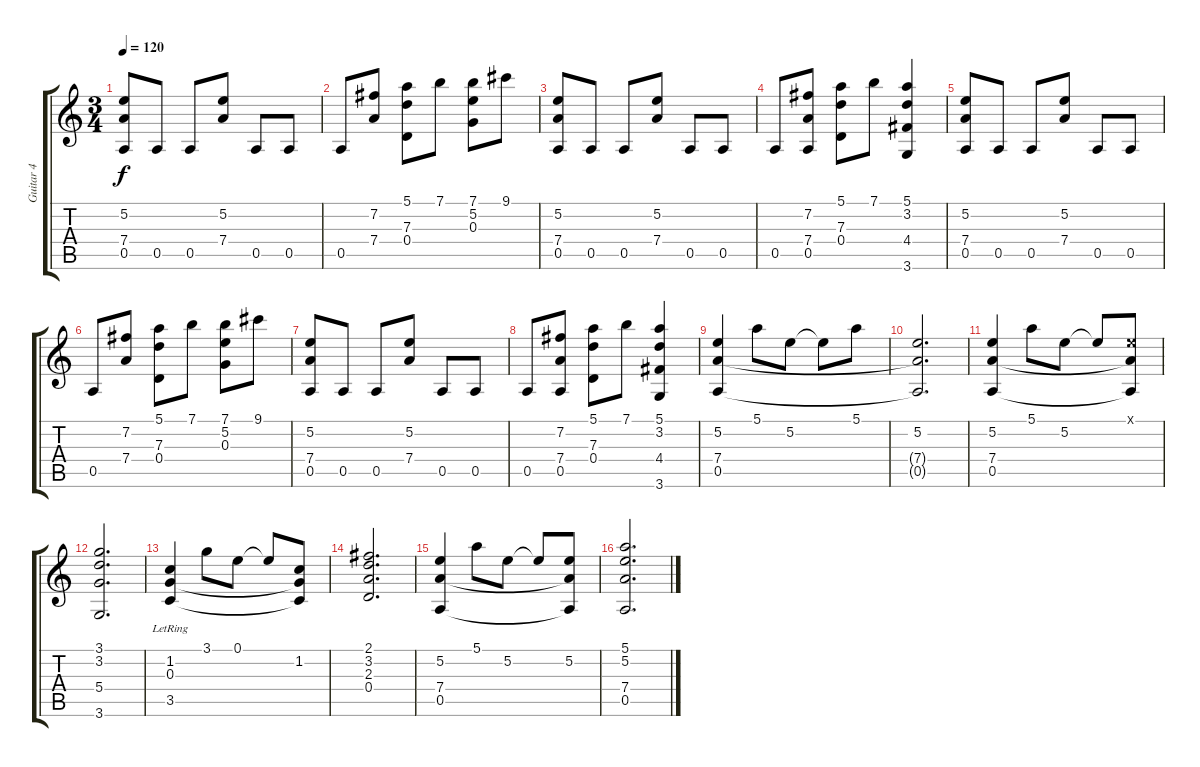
\track ("Guitar 4" "Guitar 4") {instrument acousticguitarsteel}
\staff {score tabs}
\tuning (E4 B3 G3 D3 A2 E2) {hide}
\ts (3 4)
\tempo 120
\clef g2
\ks c
(5.2 7.4 0.5).8{dy f} 0.5.8 0.5.8 (5.2 7.4).8 0.5.8 0.5.8 |
0.5.8 (7.2 7.4).8 (5.1 7.3 0.4).8 7.1.8 (7.1 5.2 0.3).8 9.1.8 |
(5.2 7.4 0.5).8 0.5.8 0.5.8 (5.2 7.4).8 0.5.8 0.5.8 |
0.5.8 (7.2 7.4 0.5).8 (5.1 7.3 0.4).8 7.1.8 (5.1 3.2 4.4 3.6).4 |
(5.2 7.4 0.5).8 0.5.8 0.5.8 (5.2 7.4).8 0.5.8 0.5.8 |
0.5.8 (7.2 7.4).8 (5.1 7.3 0.4).8 7.1.8 (7.1 5.2 0.3).8 9.1.8 |
(5.2 7.4 0.5).8 0.5.8 0.5.8 (5.2 7.4).8 0.5.8 0.5.8 |
0.5.8 (7.2 7.4 0.5).8 (5.1 7.3 0.4).8 7.1.8 (5.1 3.2 4.4 3.6).4 |
(5.2 7.4 0.5).4 5.1.8 5.2.8 5.2{t}.8 5.1.8 |
(5.2 7.4{t} 0.5{t}).2{d} |
(5.2 7.4 0.5).4 5.1.8 5.2.8 5.2{t}.8 (0.1{x} 7.4{t} 0.5{t}).8 |
(3.1 3.2 5.4 3.6).2{d} |
(1.2{lr} 0.3{lr} 3.5).4 3.1.8 0.1.8 0.1{t}.8 (1.2 0.3{t} 3.5{t}).8 |
(2.1 3.2 2.3 0.4).2{d} |
(5.2 7.4 0.5).4 5.1.8 5.2.8 5.2{t}.8 (5.2 7.4{t} 0.5{t}).8 |
(5.1 5.2 7.4 0.5).2{d}
